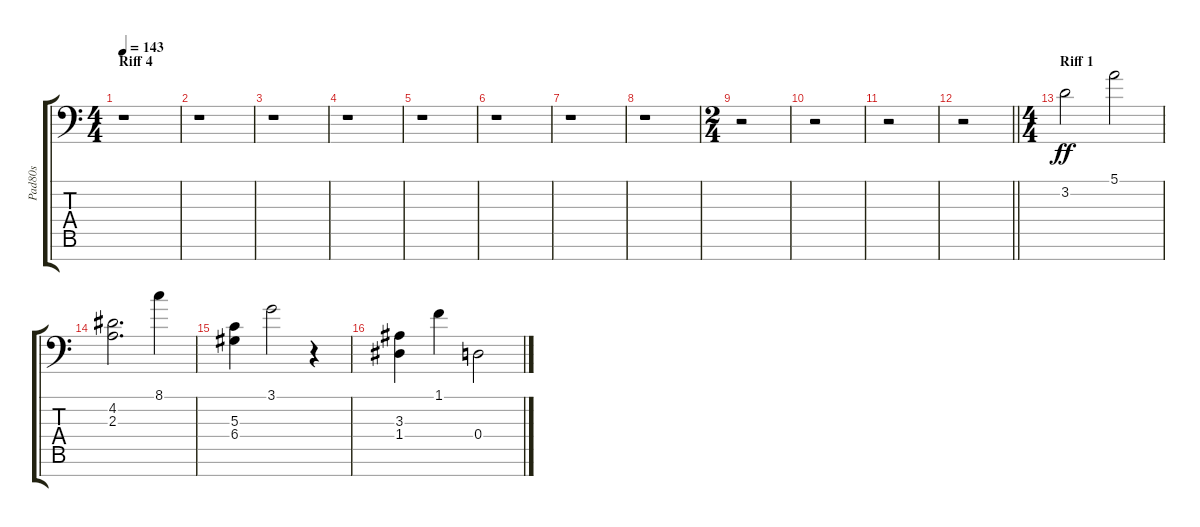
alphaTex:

\track ("Pad80s" "Pad80s") {instrument pad7halo}
\staff {score tabs}
\tuning (E4 B3 G3 D3 A2 E2 C-1) {hide}
\ts (4 4)
\section ("" "Riff 4")
\tempo 143
\clef f4
\ks c
r.1{dy ff} |
r.1 |
r.1 |
r.1 |
r.1 |
r.1 |
r.1 |
r.1 |
\ts (2 4)
r.2 |
r.2 |
r.2 |
\barLineRight lightlight
r.2 |
\ts (4 4)
\section ("" "Riff 1")
3.2.2 5.1.2 |
(4.2 2.3).2{d} 8.1.4 |
(5.3 6.4).4 3.1.2 r.4 |
(3.3 1.4).4 1.1.4 0.4.2
